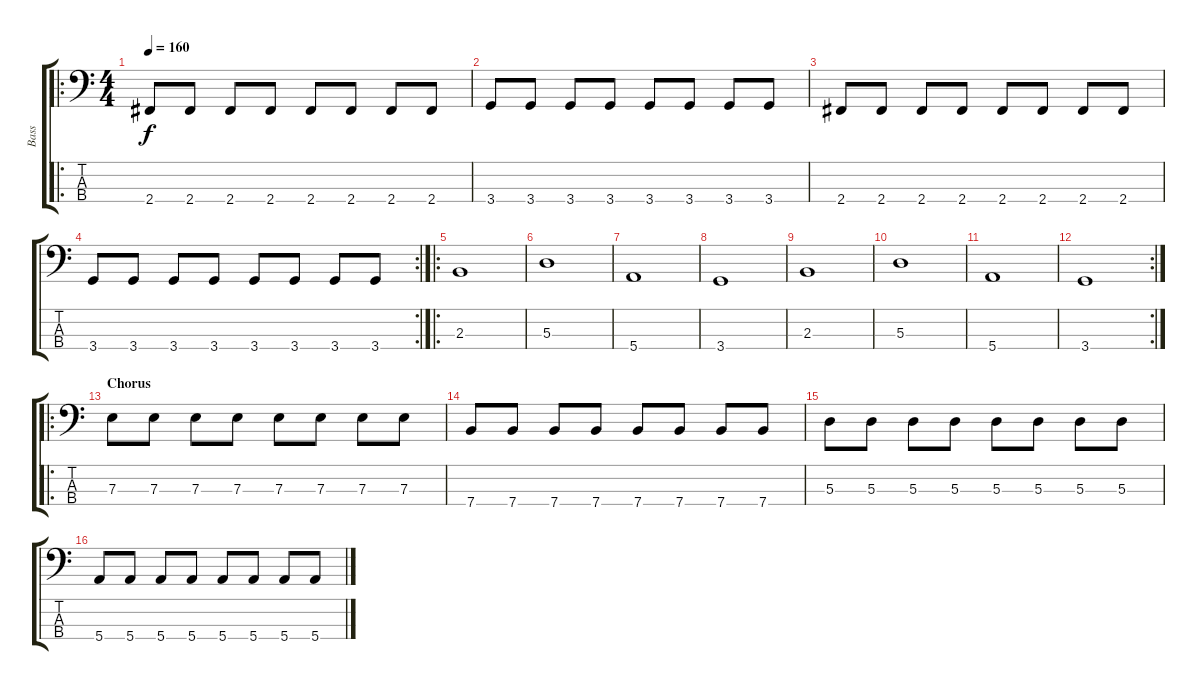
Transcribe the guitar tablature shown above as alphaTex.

\track ("Bass" "Bass") {instrument fretlessbass}
\staff {score tabs}
\tuning (G2 D2 A1 E1) {hide}
\ro
\ts (4 4)
\tempo 160
\clef f4
\ks c
2.4.8{dy f} 2.4.8 2.4.8 2.4.8 2.4.8 2.4.8 2.4.8 2.4.8 |
3.4.8 3.4.8 3.4.8 3.4.8 3.4.8 3.4.8 3.4.8 3.4.8 |
2.4.8 2.4.8 2.4.8 2.4.8 2.4.8 2.4.8 2.4.8 2.4.8 |
\rc 2
3.4.8 3.4.8 3.4.8 3.4.8 3.4.8 3.4.8 3.4.8 3.4.8 |
\ro
2.3.1 |
5.3.1 |
5.4.1 |
3.4.1 |
2.3.1 |
5.3.1 |
5.4.1 |
\rc 2
3.4.1 |
\ro
\section ("" "Chorus")
7.3.8 7.3.8 7.3.8 7.3.8 7.3.8 7.3.8 7.3.8 7.3.8 |
7.4.8 7.4.8 7.4.8 7.4.8 7.4.8 7.4.8 7.4.8 7.4.8 |
5.3.8 5.3.8 5.3.8 5.3.8 5.3.8 5.3.8 5.3.8 5.3.8 |
5.4.8 5.4.8 5.4.8 5.4.8 5.4.8 5.4.8 5.4.8 5.4.8
